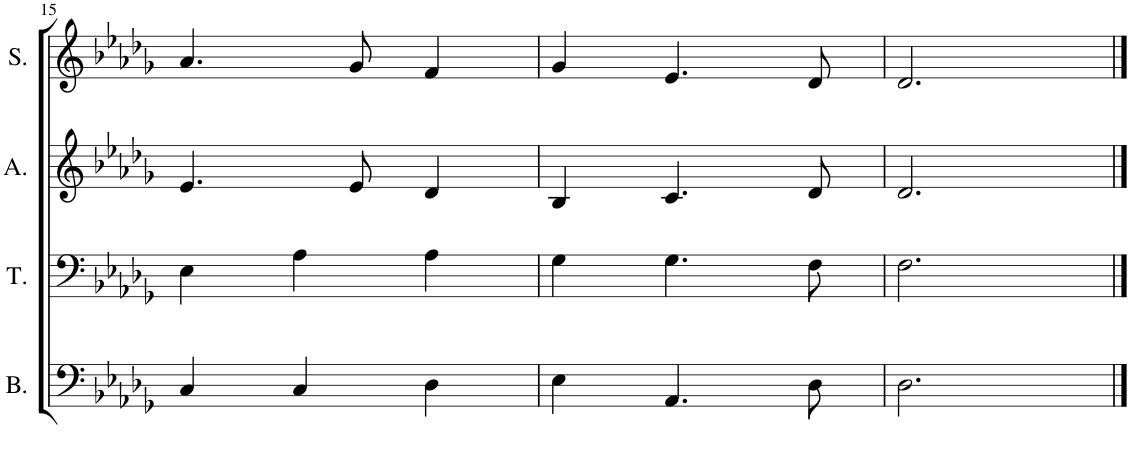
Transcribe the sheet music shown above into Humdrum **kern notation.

**kern	**kern	**kern	**kern
*part4	*part3	*part2	*part1
*staff4	*staff3	*staff2	*staff1
*I"Bass	*I"Tenor	*I"Alto	*I"Soprano
*I'B.	*I'T.	*I'A.	*I'S.
!!LO:PB:g=z
*clefF4	*clefF4	*clefG2	*clefG2
*k[b-e-a-d-g-]	*k[b-e-a-d-g-]	*k[b-e-a-d-g-]	*k[b-e-a-d-g-]
*M3/4	*M3/4	*M3/4	*M3/4
=15	=15	=15	=15
4C/	4E-\	4.e-/	4.a-/
4C/	4A-\	.	.
.	.	8e-/	8g-/
4D-\	4A-\	4d-/	4f/
=16	=16	=16	=16
4E-\	4G-\	4B-/	4g-/
4.AA-/	4.G-\	4.c/	4.e-/
8D-\	8F\	8d-/	8d-/
=17	=17	=17	=17
2.D-\	2.F\	2.d-/	2.d-/
==	==	==	==
*-	*-	*-	*-
